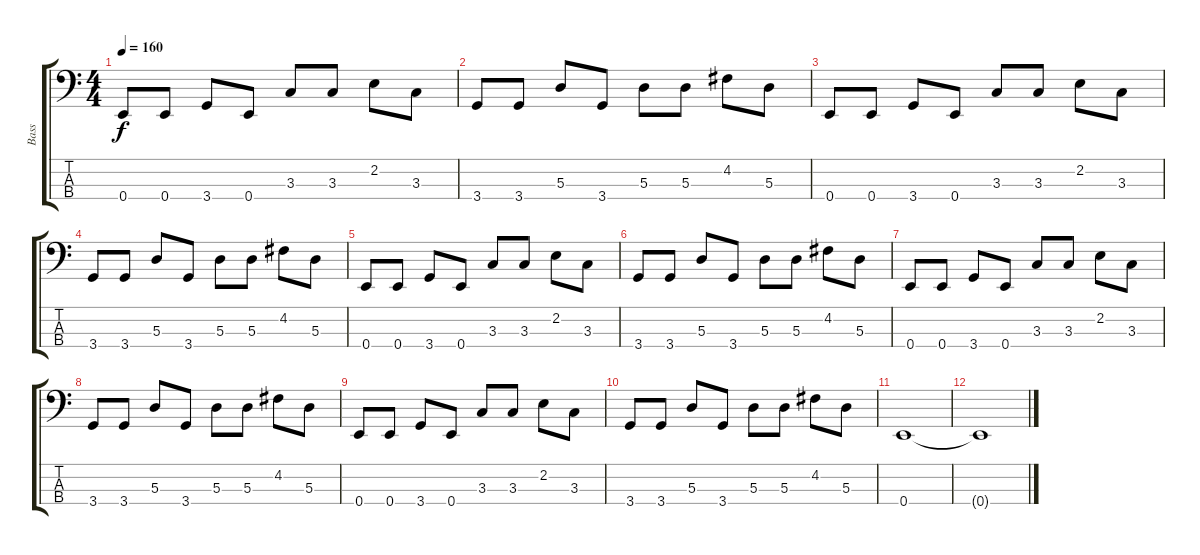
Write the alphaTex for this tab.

\track ("Bass" "Bass") {instrument electricbasspick}
\staff {score tabs}
\tuning (G2 D2 A1 E1) {hide}
\ts (4 4)
\tempo 160
\clef f4
\ks c
0.4.8{dy f} 0.4.8 3.4.8 0.4.8 3.3.8 3.3.8 2.2.8 3.3.8 |
3.4.8 3.4.8 5.3.8 3.4.8 5.3.8 5.3.8 4.2.8 5.3.8 |
0.4.8 0.4.8 3.4.8 0.4.8 3.3.8 3.3.8 2.2.8 3.3.8 |
3.4.8 3.4.8 5.3.8 3.4.8 5.3.8 5.3.8 4.2.8 5.3.8 |
0.4.8 0.4.8 3.4.8 0.4.8 3.3.8 3.3.8 2.2.8 3.3.8 |
3.4.8 3.4.8 5.3.8 3.4.8 5.3.8 5.3.8 4.2.8 5.3.8 |
0.4.8 0.4.8 3.4.8 0.4.8 3.3.8 3.3.8 2.2.8 3.3.8 |
3.4.8 3.4.8 5.3.8 3.4.8 5.3.8 5.3.8 4.2.8 5.3.8 |
0.4.8 0.4.8 3.4.8 0.4.8 3.3.8 3.3.8 2.2.8 3.3.8 |
3.4.8 3.4.8 5.3.8 3.4.8 5.3.8 5.3.8 4.2.8 5.3.8 |
0.4.1 |
0.4{t}.1
